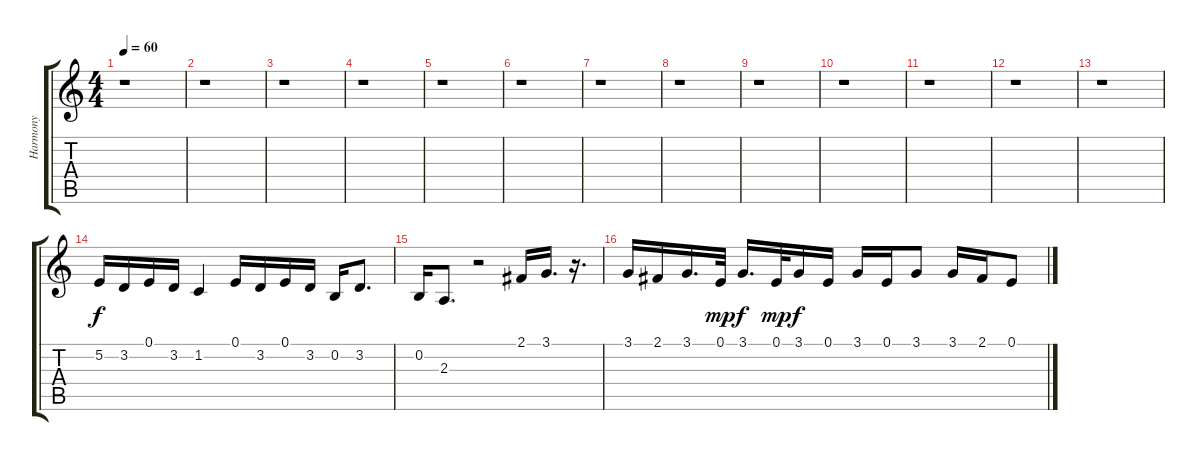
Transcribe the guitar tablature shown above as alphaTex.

\track ("Harmony" "Harmony") {instrument synthvoice}
\staff {score tabs}
\tuning (E4 B3 G3 D3 A2 E2) {hide}
\ts (4 4)
\tempo 60
\clef g2
\ks c
r.1{dy f} |
r.1 |
r.1 |
r.1 |
r.1 |
r.1 |
r.1 |
r.1 |
r.1 |
r.1 |
r.1 |
r.1 |
r.1 |
5.2.16 3.2.16 0.1.16 3.2.16 1.2.4 0.1.16 3.2.16 0.1.16 3.2.16 0.2.16 3.2.8{d} |
0.2.16 2.3.8{d} r.2 2.1.16 3.1.16{d} r.16{d} |
3.1.16 2.1.16 3.1.16{d} 0.1.32{dy mp} 3.1.16{d dy f} 0.1.32{dy mp} 3.1.16{dy f} 0.1.16 3.1.16 0.1.16 3.1.8 3.1.16 2.1.16 0.1.8
